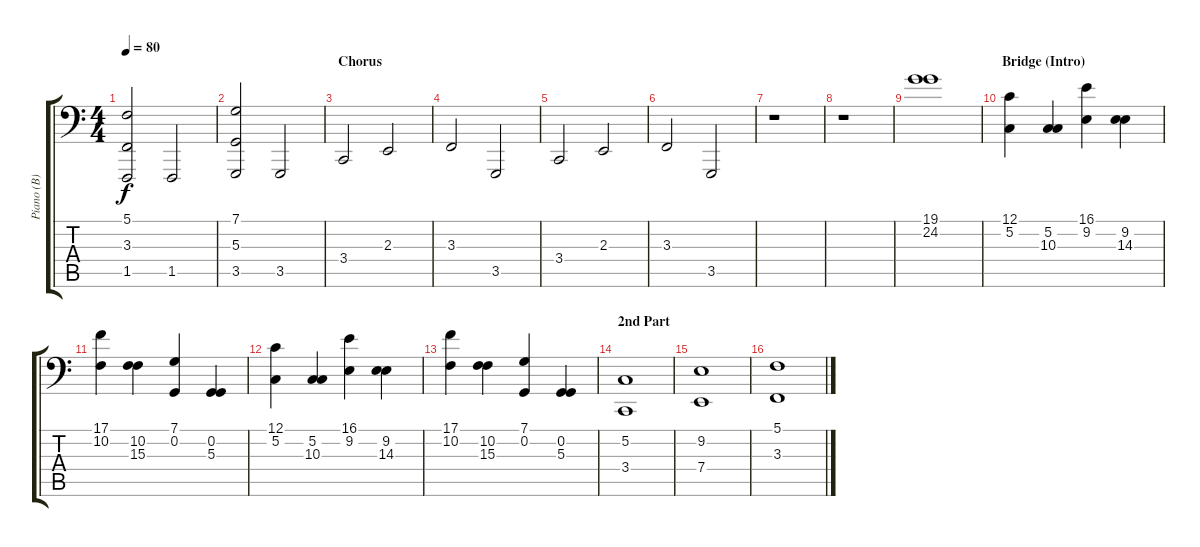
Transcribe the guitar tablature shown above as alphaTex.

\track ("Piano (B)" "Piano (B)") {instrument electricgrandpiano}
\staff {score tabs}
\tuning (C3 G2 D2 A1 E1 B0) {hide}
\ts (4 4)
\tempo 80
\clef f4
\ks c
(5.1 3.3 1.5).2{dy f} 1.5.2 |
(7.1 5.3 3.5).2 3.5.2 |
\section ("" "Chorus")
3.4.2 2.3.2 |
3.3.2 3.5.2 |
3.4.2 2.3.2 |
3.3.2 3.5.2 |
r.1 |
r.1 |
(19.1 24.2).1{volume 16} |
\section ("" "Bridge (Intro)")
(12.1 5.2).4 (5.2 10.3).4 (16.1 9.2).4 (9.2 14.3).4 |
(17.1 10.2).4 (10.2 15.3).4 (7.1 0.2).4 (0.2 5.3).4 |
(12.1 5.2).4 (5.2 10.3).4 (16.1 9.2).4 (9.2 14.3).4 |
(17.1 10.2).4 (10.2 15.3).4 (7.1 0.2).4 (0.2 5.3).4 |
\section ("" "2nd Part")
(5.2 3.4).1{volume 14} |
(9.2 7.4).1 |
(5.1 3.3).1
